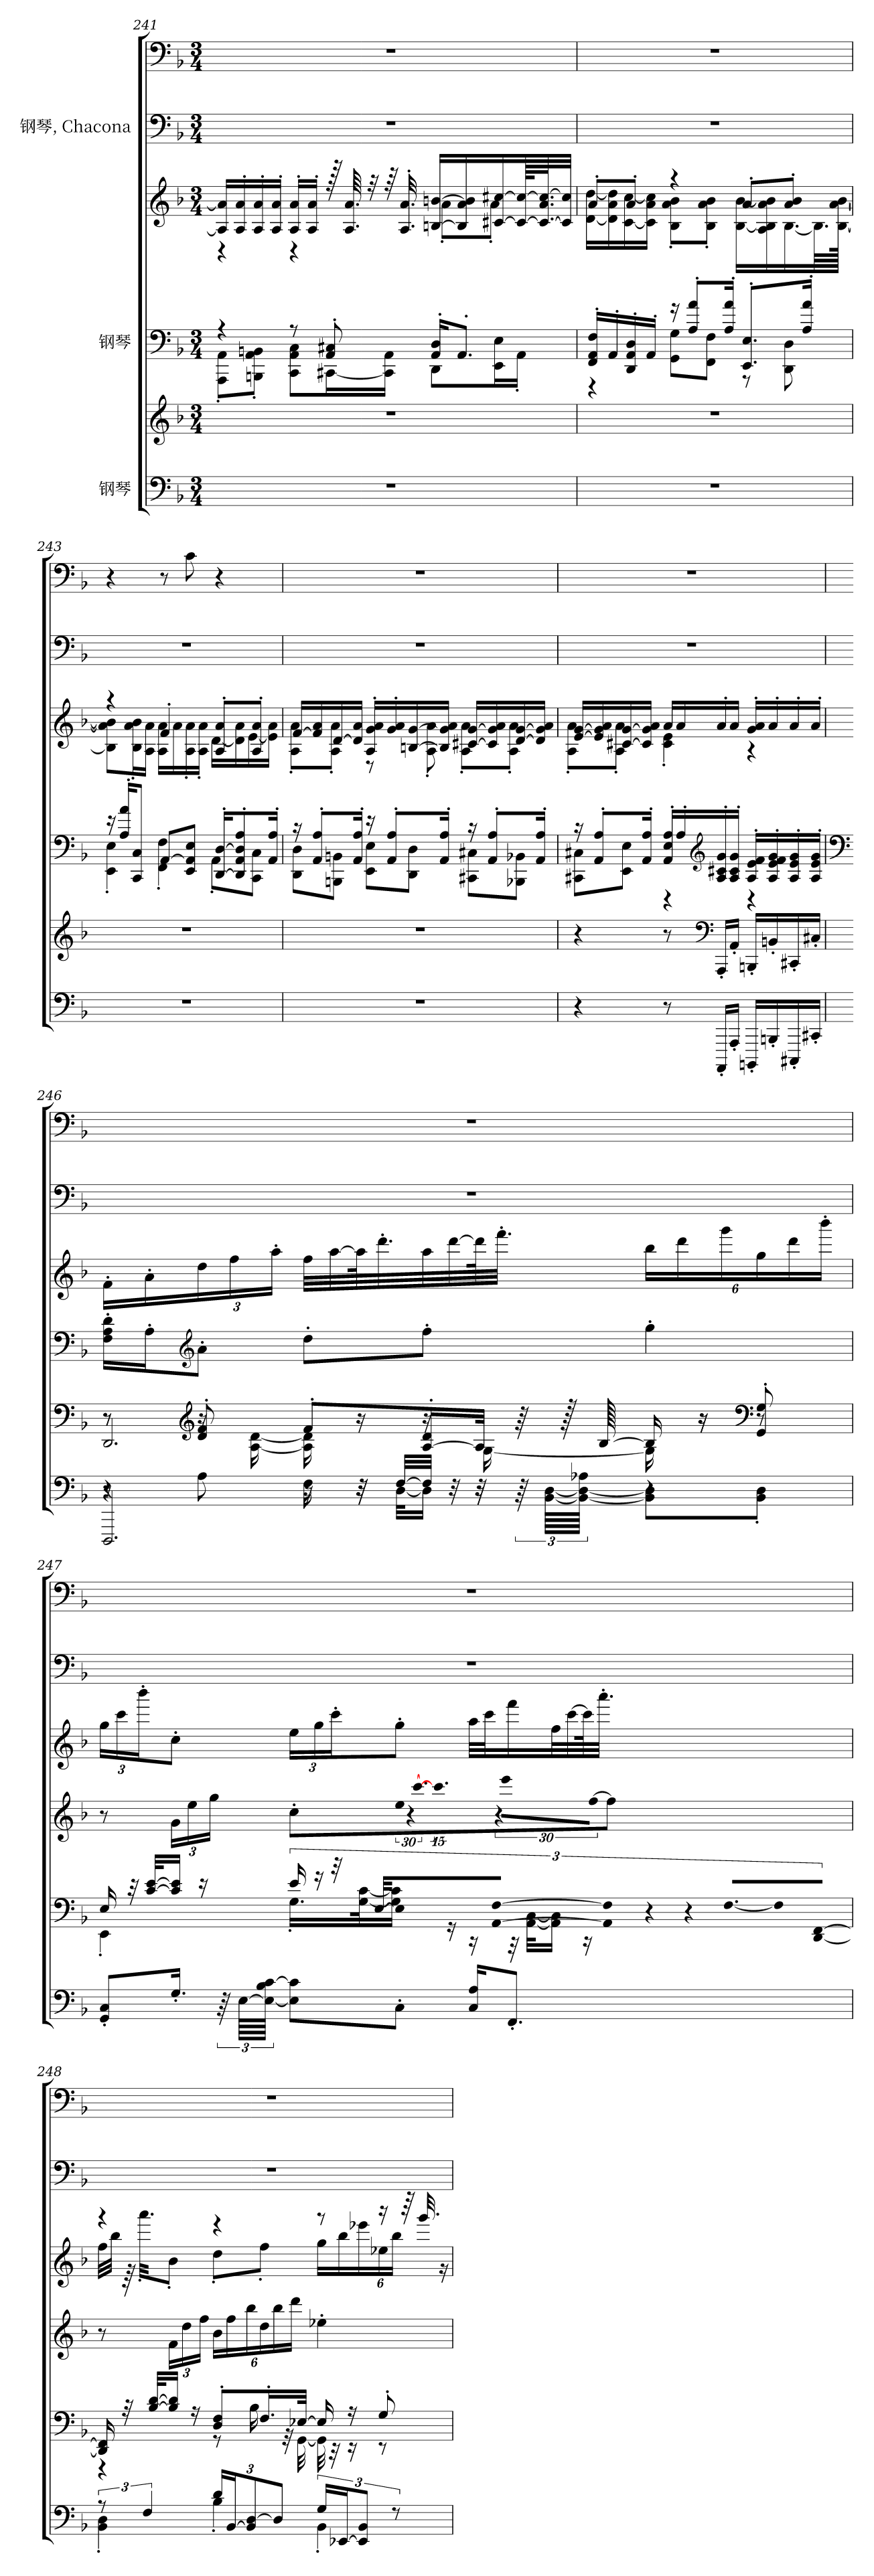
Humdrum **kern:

**kern	**kern	**kern	**kern	**kern	**kern
*part3	*part3	*part2	*part2	*part1	*part1
*staff6	*staff5	*staff4	*staff3	*staff2	*staff1
*I"钢琴	*	*I"钢琴	*	*I"钢琴, Chacona	*
!!LO:PB:g=z
*clefF4	*clefG2	*clefF4	*clefG2	*clefF4	*clefF4
*k[b-]	*k[b-]	*k[b-]	*k[b-]	*k[b-]	*k[b-]
*M3/4	*M3/4	*M3/4	*M3/4	*M3/4	*M3/4
=241	=241	=241	=241	=241	=241
*	*	*^	*^	*	*
2.r	2.r	4r	8AAA\' 8AA\'L	16A/] 16a/]LL	4r	2.r	2.r
.	.	.	.	16A/' 16a/'	.	.	.
.	.	.	8BBBn\' 8AA\' 8BBn\'J	16A/' 16a/'	.	.	.
.	.	.	.	16A/' 16a/'JJ	.	.	.
.	.	8r	8CC\ 8AA\ 8C\L	16A/' 16a/'LL	4r	.	.
.	.	.	.	16A/' 16a/'JJ	.	.	.
.	.	8AA/' 8C#X/'	[16CC#X\L	128r	.	.	.
.	.	.	.	64.A/ 64.a/	.	.	.
.	.	.	.	32r	.	.	.
.	.	.	16CC#\] 16AA\JJ	64r	.	.	.
.	.	.	.	32.A/' 32.a/'	.	.	.
.	.	16AA/' 16D/'KL	8DD\L	[16Bn/ [16bn/LL	8a'\L	.	.
.	.	8.AA'/J	.	16B/] 16a/ 16b/]	.	.	.
.	.	.	16EE\ 16E\L	[16c#X/ [16cc#X/	8a'\J	.	.
.	.	.	16AA'\JJ	128c#/_ 128cc#/_KLL	.	.	.
.	.	.	.	64.c#/_ 64.a/ 64.cc#/_J	.	.	.
.	.	.	.	32c#/] 32cc#/]JJJ	.	.	.
!!LO:LB:g=z
=242	=242	=242	=242	=242	=242	=242	=242
2.r	2.r	16FF/' 16AA/' 16F/'LL	4r	8a'/L	[16d\ [16dd\LL	2.r	2.r
.	.	16AA'/	.	.	16d\] 16a\ 16dd\]	.	.
.	.	16DD/' 16AA/' 16D/'	.	8a'/J	[16c\ [16cc\	.	.
.	.	16AA'/JJ	.	.	16c\] 16a\ 16cc\]JJ	.	.
.	.	16r	8GG\ 8G\L	4r	8B-\' 8a\' 8b-\'L	.	.
.	.	8A/' 8a/'L	.	.	.	.	.
.	.	.	8FF\ 8F\J	.	8B-\' 8a\' 8b-\'J	.	.
.	.	16A/' 16a/'Jk	.	.	.	.	.
.	.	8.EE/' 8.E/'L	8r	8a'/L	[16B-\ [16b-\LL	.	.
.	.	.	.	.	16A\ 16B-\] 16a\ 16b-\]	.	.
.	.	.	8DD\ 8D\	8a/' 8b-/'J	[16.B-\	.	.
.	.	16A/' 16a/'Jk	.	.	.	.	.
.	.	.	.	.	64.B-\LL]	.	.
.	.	.	.	.	[128B-\ [128a\ [128b-\JJJJk	.	.
=243	=243	=243	=243	=243	=243	=243	=243
2.r	2.r	16r	4EE\' 4E\'	4r	8B-\] 8a\] 8b-\]L	2.r	4r
.	.	16A/' 16a/'KL	.	.	.	.	.
.	.	8CC/ 8C/J	.	.	16B-\' 16a\' 16b-\'L	.	.
.	.	.	.	.	16A\ 16a\JJ	.	.
.	.	[8AA/L	4FF\' 4F\'	4f'/	16A\ 16a\LL	.	8r
.	.	.	.	.	16a\	.	.
.	.	8EE/ 8AA/] 8E/J	.	.	16A\' 16a\'	.	8c\
.	.	.	.	.	16A\' 16a\'JJ	.	.
*	*	*	*	*	*	*	*MM65
.	.	[16DD/' [16D/'KL	8AA'\L	8A/' 8a/'L	[16d\LL	.	4r
.	.	8DD/]' 8AA/' 8D/]' 8A/'	.	.	16d\] 16a\	.	.
.	.	.	8CC\ 8C\J	8A/' 8a/'J	[16e\	.	.
.	.	16AA/' 16A/'Jk	.	.	16e\] 16a\JJ	.	.
!!LO:PB:g=z
=244	=244	=244	=244	=244	=244	=244	=244
2.r	2.r	16r	8DD\ 8D\L	[16f/LL	8A\' 8a\'L	2.r	2.r
.	.	8AA/' 8A/'L	.	16f/] 16a/	.	.	.
.	.	.	8BBBn\ 8BBn\J	[16d/	8A\' 8a\'J	.	.
.	.	16AA/' 16A/'Jk	.	16d/] 16a/JJ	.	.	.
.	.	16r	8EE\ 8E\L	16A/' 16g/' 16a/'LL	8r	.	.
.	.	8AA/' 8A/'L	.	16g/' 16a/'	.	.	.
.	.	.	8DD\ 8D\J	[16Bn/ [16g/	8A\' 8a\'	.	.
.	.	16AA/' 16A/'Jk	.	16B/] 16g/] 16a/JJ	.	.	.
.	.	16r	8CC#X\ 8C#X\L	[16c#X/ [16g/LL	8A\' 8a\'L	.	.
.	.	8AA/' 8A/'L	.	16c#/] 16g/] 16a/	.	.	.
.	.	.	8BBB-X\ 8BB-X\J	[16d/ [16g/	8A\' 8a\'J	.	.
.	.	16AA/' 16A/'Jk	.	16d/] 16g/] 16a/JJ	.	.	.
!!LO:LB:g=z
=245	=245	=245	=245	=245	=245	=245	=245
4r	4r	16r	8CC#X\ 8C#X\L	[16e/ [16g/LL	8A\' 8a\'L	2.r	2.r
.	.	8AA/' 8A/'L	.	16e/] 16g/] 16a/	.	.	.
.	.	.	8EE\ 8E\J	[16c#X/ [16g/	8A\' 8a\'J	.	.
.	.	16AA/' 16A/'Jk	.	16c#/] 16g/] 16a/JJ	.	.	.
8r	8r	16AA/' 16E/' 16A/'LL	4r	16a/LL	4c#\' 4e\'	.	.
.	.	16A'/	.	16a/	.	.	.
*	*clefF4	*clefG2	*	*	*	*	*
16AAAA'/LL	16AAA'/LL	16A/' 16c#X/' 16g/'	.	16a'/	.	.	.
16AAA'/JJ	16AA'/JJ	16A/' 16c#/' 16g/'JJ	.	16a/JJ	.	.	.
16BBBBn'/LL	16BBBn'/LL	16A/' 16e/' 16f/'LL	4r	16g/' 16a/'LL	4r	.	.
16BBBn'/	16BBn'/	16A/' 16e/' 16f/' 16g/'	.	16a'/	.	.	.
16CCC#X'/	16CC#X'/	16A/' 16e/' 16g/'	.	16a'/	.	.	.
16CC#X'/JJ	16C#X'/JJ	16A/' 16e/' 16g/'JJ	.	16a'/JJ	.	.	.
*	*	*v	*v	*	*	*	*
*	*	*	*v	*v	*	*
!!LO:PB:g=z
=246	=246	=246	=246	=246	=246
*	*	*clefF4	*	*	*
*	*	*	*	*	*MM21
*^	*^	*	*	*	*
*	*^	*	*^	*	*	*	*
4r	8r	2.DDD/	8r	8r	2.DD/	16F\' 16A\' 16d\'LL	16f'\LL	2.r	2.r
.	.	.	.	.	.	16A'\J	16a'\	.	.
*	*	*	*clefG2	*	*	*clefG2	*	*	*
*	*	*	*	*	*	*	*Xbrackettup	*	*
.	8A\	.	8d/' 8f/'	16r	.	8a'\J	24dd\	.	.
.	.	.	.	.	.	.	24ff\	.	.
.	.	.	.	[16A\ [16d\	.	.	.	.	.
.	.	.	.	.	.	.	24aa'\JJ	.	.
16r	16F\	.	8f'/L	16A\] 16d\]	.	8dd'\L	32ff\LLL	.	.
.	.	.	.	.	.	.	[32aa\	.	.
32r	32r	.	.	16r	.	.	64aa\K]	.	.
.	.	.	.	.	.	.	32.ddd'\	.	.
[32F/LLL	[32D\KLL	.	.	.	.	.	.	.	.
32F/JJJ]	16D\JJ]	.	[16A/' 16d/'L	16r	.	8ff'\J	32aa\	.	.
32r	.	.	.	.	.	.	[32ddd\	.	.
16r	32r	.	32A/JJk]	[16G\	.	.	64ddd\K]	.	.
.	.	.	.	.	.	.	32.fff'\JJJ	.	.
.	96r	.	64r	.	.	.	.	.	.
.	[96BB-\ [96D\LLLL	.	.	.	.	.	.	.	.
.	.	.	128r	.	.	.	.	.	.
.	96BB-\_ 96D\_ 96A-X\JJJJ	.	.	.	.	.	.	.	.
.	.	.	[128B-/	.	.	.	.	.	.
4r	8BB-\] 8D\]L	.	16B-/]	16G\]	.	4gg'\	24bb-\LL	.	.
.	.	.	.	.	.	.	24ddd\	.	.
.	.	.	16r	16r	.	.	.	.	.
.	.	.	.	.	.	.	24ggg\	.	.
*	*	*	*clefF4	*	*	*	*	*	*
.	8BB-\' 8D\'J	.	8GG/' 8G/'	8r	.	.	24gg\	.	.
.	.	.	.	.	.	.	24ddd\	.	.
.	.	.	.	.	.	.	24bbb-'\JJ	.	.
*v	*v	*v	*	*	*	*	*	*	*
*	*	*v	*v	*	*	*	*
!!LO:LB:g=z
=247	=247	=247	=247	=247	=247	=247
8GG/' 8C/'L	16E/	4EE'\	8r	24gg\LL	2.r	2.r
.	.	.	.	24ccc\	.	.
.	32r	.	.	.	.	.
.	.	.	.	24bbb-'\J	.	.
.	[32c/ [32e/KLL	.	.	.	.	.
*	*	*	*Xbrackettup	*	*	*
16.G'/Jk	16c/] 16e/]JJ	.	24g\LL	8cc'\J	.	.
.	.	.	24ee\	.	.	.
.	16r	.	.	.	.	.
.	.	.	24gg\JJ	.	.	.
96r	.	.	.	.	.	.
[96E\LLLL	.	.	.	.	.	.
96E\_ 96B-\ [96c\JJJJ	.	.	.	.	.	.
8E\] 8c\]L	24e/	16.G'\LL	8cc'\L	24ee\LL	.	.
.	24r	.	.	24gg\	.	.
.	48r	.	.	24ccc'\J	.	.
.	.	[32G\ [32c\K	.	.	.	.
.	[48E/KLL	.	.	.	.	.
*	*	*	*brackettup	*	*	*
!	!	!	!LO:N:vis=256%9	!	!	!
8C'\J	16E/]	16G\] 16c\]JJ	960%17ee\Jkkk	8gg'\J	.	.
!	!	!	!LO:N:vis=128	!	!	!
.	.	.	1920%17r	.	.	.
!	!	!	!LO:N:vis=256.	!	!	!
.	.	.	[1920%17ccc\	.	.	.
.	.	.	1920ryy	.	.	.
!	!	!	!LO:N:vis=32.	!	!	!
.	.	.	640%17ccc\]	.	.	.
!	!	!	!LO:N:vis=128	!	!	!
.	[16AA/ [16F/JJ	16r	1920%17r	.	.	.
!	!	!	!LO:N:vis=32	!	!	!
.	.	.	640%23eee\LLL	.	.	.
!	!	!	!LO:N:vis=256%9	!	!	!
.	.	.	[960%17ff\JJJk	.	.	.
16C/ 16A/KL	16AA/] 16F/]	16r	4ff\]	32aa\LLL	.	.
.	.	.	.	32ccc\J	.	.
8.FF'/J	32r	32r	.	16fff\	.	.
.	128r	[32AA\ [32C\KLL	.	.	.	.
.	[64.F/KKLL	.	.	.	.	.
.	16F/]	16AA\] 16C\]JJ	.	32ff\L	.	.
.	.	.	.	[32ccc\	.	.
.	[16DD/ [16FF/JJ	16r	.	64ccc\K]	.	.
.	.	.	.	32.aaa'\JJJ	.	.
!!LO:PB:g=z
=248	=248	=248	=248	=248	=248	=248
*^	*	*	*	*^	*	*
12r	4BB-\' 4D\'	16DD/] 16FF/]	4r	8r	4r	32ff\LLL	2.r	2.r
.	.	.	.	.	.	32bb-\JJJ	.	.
.	.	32r	.	.	.	64r	.	.
.	.	.	.	.	.	32.aaa'\KKL	.	.
6F/	.	.	.	.	.	.	.	.
.	.	[32B-/ [32d/KLL	.	.	.	.	.	.
*	*	*	*	*Xbrackettup	*	*	*	*
.	.	16B-/] 16d/]JJ	.	24f\LL	.	8b-'\J	.	.
.	.	.	.	24dd\	.	.	.	.
.	.	16r	.	.	.	.	.	.
.	.	.	.	24ff\JJ	.	.	.	.
*Xbrackettup	*	*	*	*	*	*	*	*
24d/LL	4B-'\	8D/' 8F/'L	8r	24b-\LL	4r	8dd'\L	.	.
[24BB-/J	.	.	.	24ff\	.	.	.	.
12BB-/] [12D/	.	.	.	24bb-\	.	.	.	.
.	.	16.F'/L	16B-\	24dd\	.	8ff'\J	.	.
12D/J]	.	.	.	24bb-\	.	.	.	.
.	.	.	32r	.	.	.	.	.
.	.	.	.	24ddd\JJ	.	.	.	.
.	.	[32E-X/JJk	[32GG\	.	.	.	.	.
*brackettup	*	*	*	*	*	*	*	*
24G/LL	4BB-'\	16E-/]	32GG\]	4ee-X'\	8r	24gg\LL	.	.
.	.	.	32r	.	.	.	.	.
[24EE-X/J	.	.	.	.	.	24bb-\	.	.
.	.	16r	16r	.	.	.	.	.
12EE-/] 12BB-/J	.	.	.	.	.	24eee-X\	.	.
*	*	*	*	*	*	*brackettup	*	*
.	.	8G'/	8r	.	16r	24ee-X\	.	.
12r	.	.	.	.	.	24bb-\JJ	.	.
.	.	.	.	.	64r	.	.	.
.	.	.	.	.	32.ggg/	.	.	.
.	.	.	.	.	.	24r	.	.
*v	*v	*	*	*	*v	*v	*	*
*	*v	*v	*	*	*	*
=	=	=	=	=	=
*-	*-	*-	*-	*-	*-
